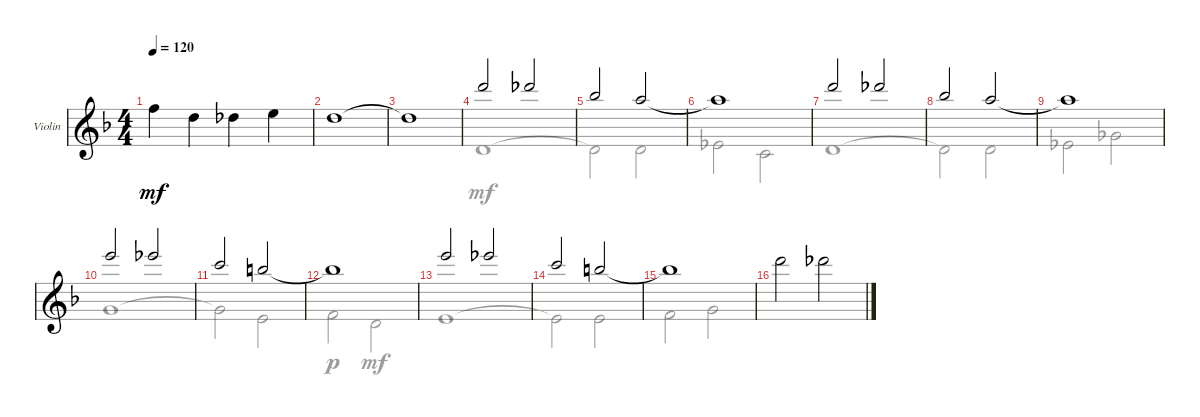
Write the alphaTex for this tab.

\defaultSystemsLayout 4
\bracketExtendMode groupsimilarinstruments
\firstSystemTrackNameOrientation horizontal
\otherSystemsTrackNameOrientation horizontal
\track ("Violin" "Violin") {instrument violin}
\staff {score}
\tuning (E5 A4 D4 G3)
\voice
\ts (4 4)
\tempo 120
\clef g2
\ks dminor
1.1.4{dy mf} 5.2.4 4.2.4 0.1.4 |
5.2.1 |
5.2{t}.1 |
10.1.2 9.1.2 |
6.1.2 5.1.2 |
5.1{t}.1 |
10.1.2 9.1.2 |
6.1.2 5.1.2 |
5.1{t}.1 |
12.1.2 11.1.2 |
8.1.2 7.1.2 |
7.1{t}.1 |
12.1.2 11.1.2 |
8.1.2 7.1.2 |
7.1{t}.1 |
10.1.2 9.1.2
\voice
\clef g2
\ottava regular
\simile none
\ks dminor
|
|
|
0.3.1 |
0.3{t}.2 0.3.2 |
1.3.2 5.4.2 |
0.3.1 |
0.3{t}.2 0.3.2 |
1.3.2 4.3.2 |
5.3.1 |
5.3{t}.2 9.4.2 |
10.4.2{dy p} 7.4.2{dy mf} |
9.4.1 |
9.4{t}.2 9.4.2 |
3.3.2 5.3.2 |
